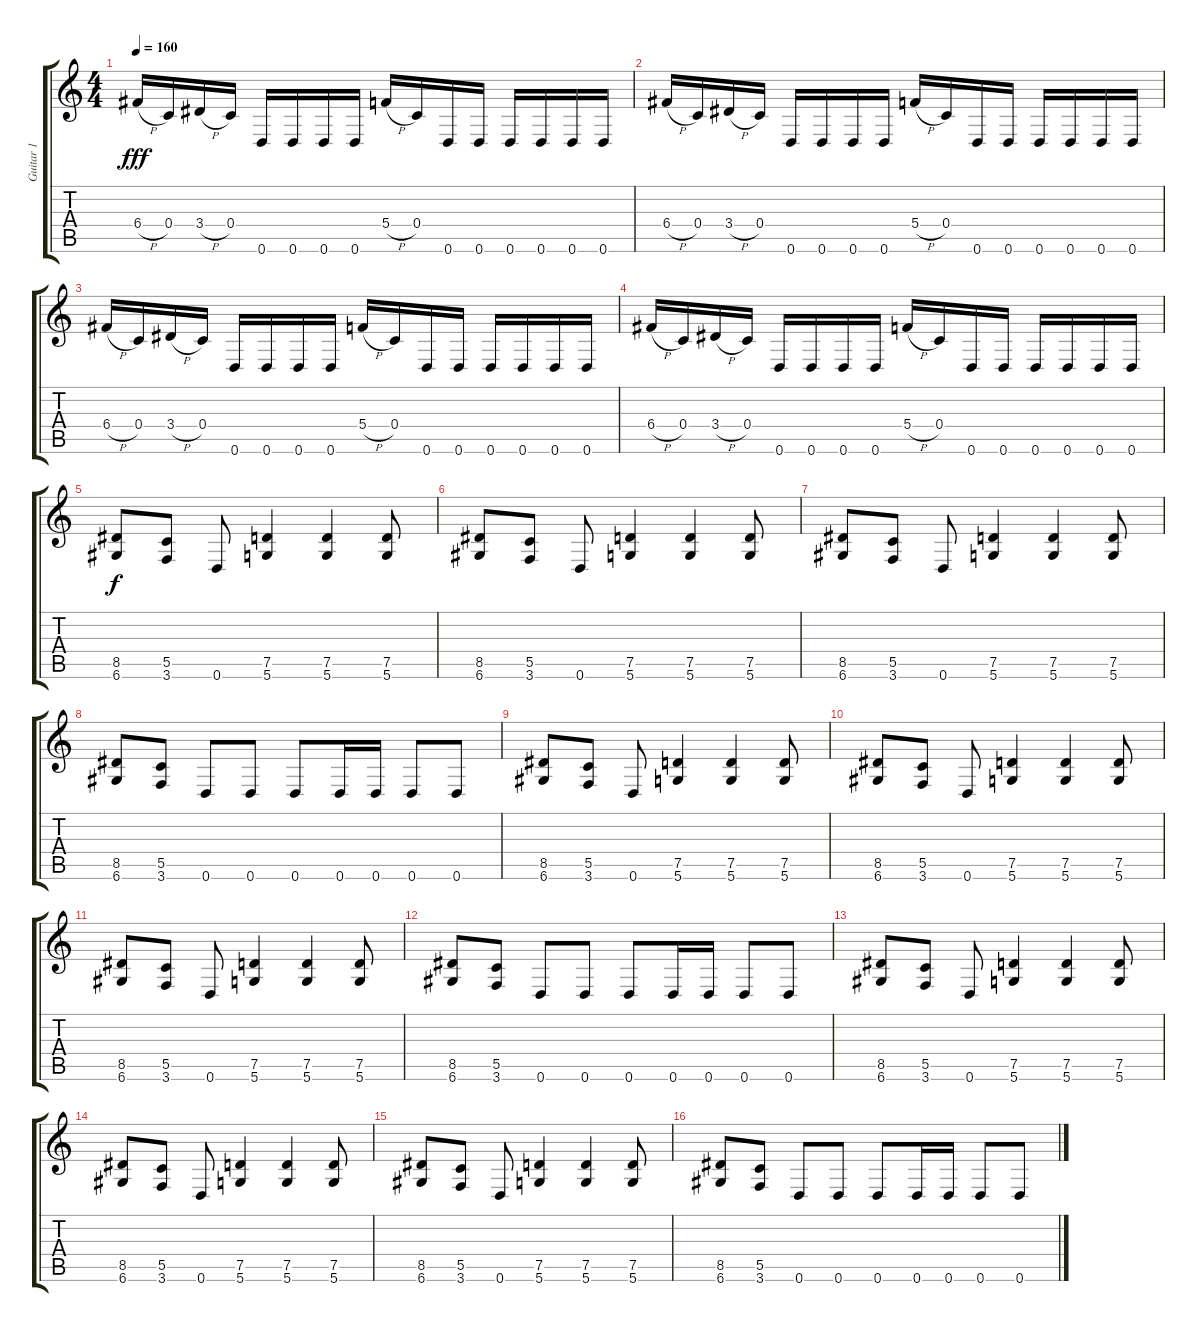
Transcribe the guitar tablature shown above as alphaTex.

\track ("Guitar 1" "Guitar 1") {instrument overdrivenguitar}
\staff {score tabs}
\tuning (D4 A3 F3 C3 G2 D2) {hide}
\ts (4 4)
\tempo 160
\clef g2
\ks c
6.4{h}.16{dy fff} 0.4.16 3.4{h}.16 0.4.16 0.6.16 0.6.16 0.6.16 0.6.16 5.4{h}.16 0.4.16 0.6.16 0.6.16 0.6.16 0.6.16 0.6.16 0.6.16 |
6.4{h}.16 0.4.16 3.4{h}.16 0.4.16 0.6.16 0.6.16 0.6.16 0.6.16 5.4{h}.16 0.4.16 0.6.16 0.6.16 0.6.16 0.6.16 0.6.16 0.6.16 |
6.4{h}.16 0.4.16 3.4{h}.16 0.4.16 0.6.16 0.6.16 0.6.16 0.6.16 5.4{h}.16 0.4.16 0.6.16 0.6.16 0.6.16 0.6.16 0.6.16 0.6.16 |
6.4{h}.16 0.4.16 3.4{h}.16 0.4.16 0.6.16 0.6.16 0.6.16 0.6.16 5.4{h}.16 0.4.16 0.6.16 0.6.16 0.6.16 0.6.16 0.6.16 0.6.16 |
(8.5 6.6).8{dy f} (5.5 3.6).8 0.6.8 (7.5 5.6).4 (7.5 5.6).4 (7.5 5.6).8 |
(8.5 6.6).8 (5.5 3.6).8 0.6.8 (7.5 5.6).4 (7.5 5.6).4 (7.5 5.6).8 |
(8.5 6.6).8 (5.5 3.6).8 0.6.8 (7.5 5.6).4 (7.5 5.6).4 (7.5 5.6).8 |
(8.5 6.6).8 (5.5 3.6).8 0.6.8 0.6.8 0.6.8 0.6.16 0.6.16 0.6.8 0.6.8 |
(8.5 6.6).8 (5.5 3.6).8 0.6.8 (7.5 5.6).4 (7.5 5.6).4 (7.5 5.6).8 |
(8.5 6.6).8 (5.5 3.6).8 0.6.8 (7.5 5.6).4 (7.5 5.6).4 (7.5 5.6).8 |
(8.5 6.6).8 (5.5 3.6).8 0.6.8 (7.5 5.6).4 (7.5 5.6).4 (7.5 5.6).8 |
(8.5 6.6).8 (5.5 3.6).8 0.6.8 0.6.8 0.6.8 0.6.16 0.6.16 0.6.8 0.6.8 |
(8.5 6.6).8 (5.5 3.6).8 0.6.8 (7.5 5.6).4 (7.5 5.6).4 (7.5 5.6).8 |
(8.5 6.6).8 (5.5 3.6).8 0.6.8 (7.5 5.6).4 (7.5 5.6).4 (7.5 5.6).8 |
(8.5 6.6).8 (5.5 3.6).8 0.6.8 (7.5 5.6).4 (7.5 5.6).4 (7.5 5.6).8 |
(8.5 6.6).8 (5.5 3.6).8 0.6.8 0.6.8 0.6.8 0.6.16 0.6.16 0.6.8 0.6.8
